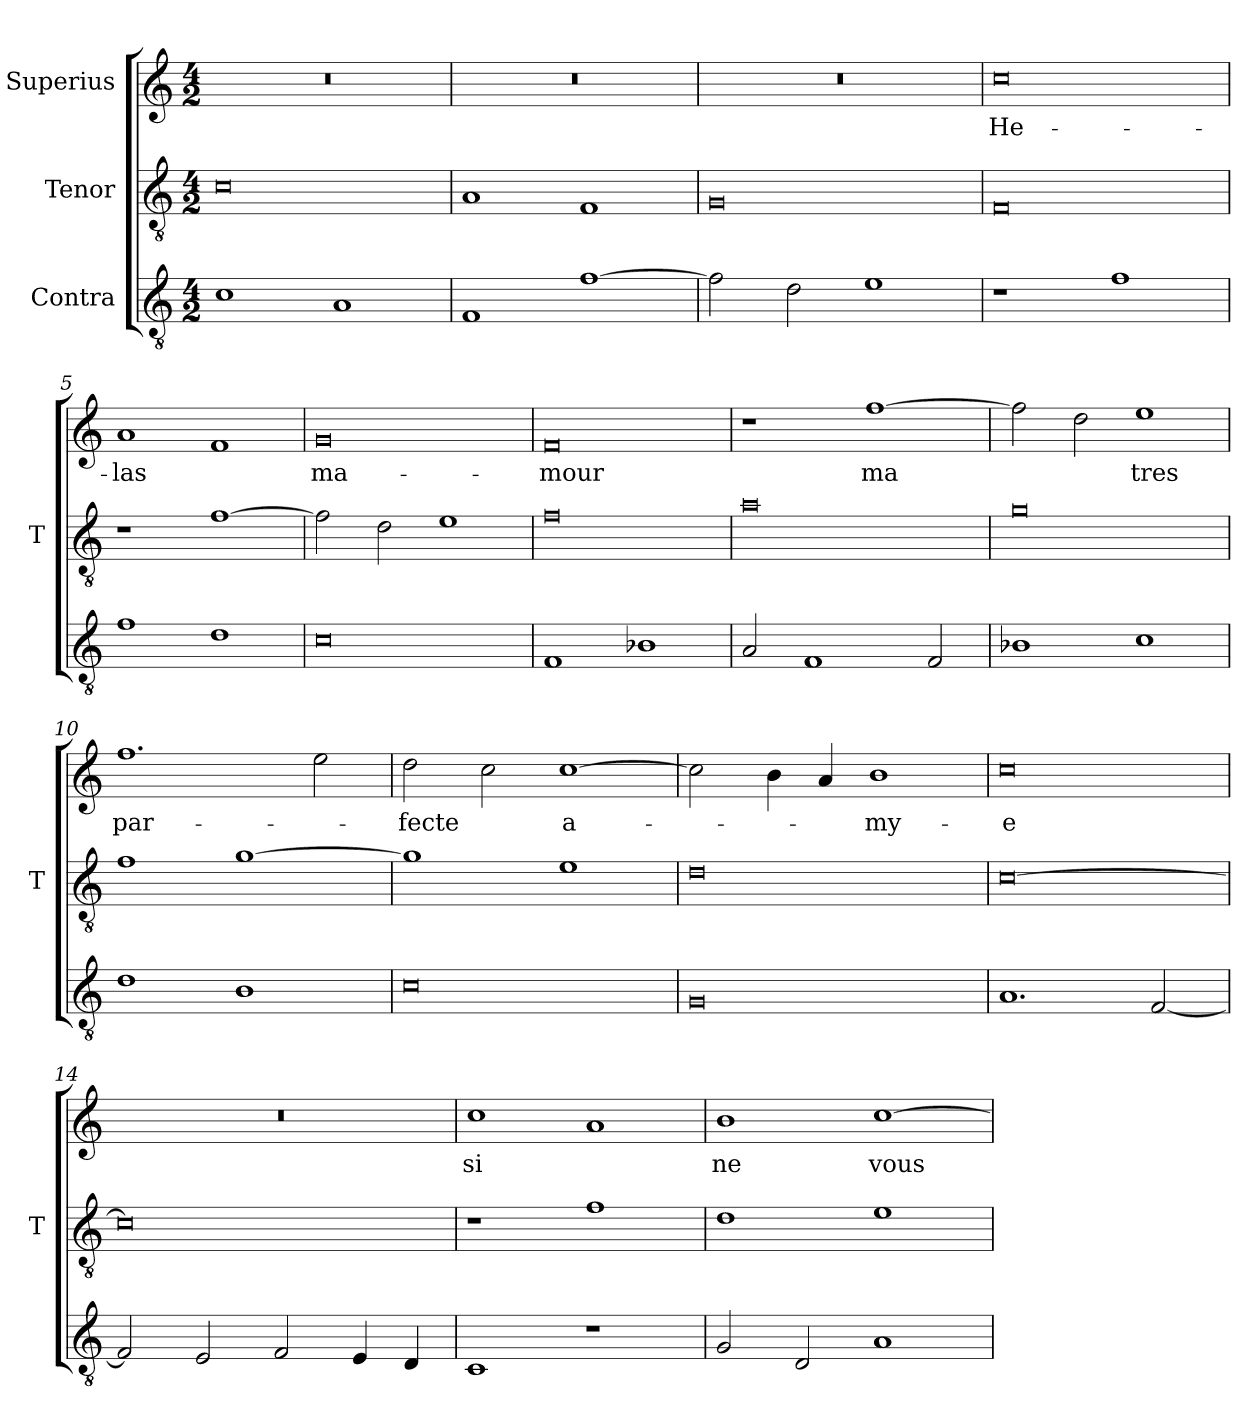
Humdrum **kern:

**kern	**kern	**kern	**text
*part3	*part2	*part1	*part1
*staff3	*staff2	*staff1	*staff1
*I"Contra	*I"Tenor	*I"Superius	*
*	*I'T	*	*
*clefGv2	*clefGv2	*clefG2	*
*M4/2	*M4/2	*M4/2	*
=1	=1	=1	=1
1c	0c	0r	.
1A	.	.	.
=2	=2	=2	=2
1F	1A	0r	.
[1f	1F	.	.
=3	=3	=3	=3
2f]	0G	0r	.
2d	.	.	.
1e	.	.	.
=4	=4	=4	=4
1r	0F	0cc	He-
1f	.	.	.
=5	=5	=5	=5
1f	1r	1a	-las
1d	[1f	1f	.
=6	=6	=6	=6
0c	2f]	0g	ma-
.	2d	.	.
.	1e	.	.
=7	=7	=7	=7
1F	0f	0f	-mour
1B-X	.	.	.
=8	=8	=8	=8
2A	0a	1r	.
1F	.	.	.
.	.	[1ff	-ma
2F	.	.	.
=9	=9	=9	=9
1B-X	0g	2ff]	.
.	.	2dd	.
1c	.	1ee	-tres
=10	=10	=10	=10
1d	1f	1.ff	par-
1B	[1g	.	.
.	.	2ee	.
=11	=11	=11	=11
0c	1g]	2dd	-fecte
.	.	2cc	.
.	1e	[1cc	a-
=12	=12	=12	=12
0G	0d	2cc]	.
.	.	4b	.
.	.	4a	.
.	.	1b	-my-
=13	=13	=13	=13
1.A	[0c	0cc	-e
[2F	.	.	.
=14	=14	=14	=14
2F]	0c]	0r	.
2E	.	.	.
2F	.	.	.
4E	.	.	.
4D	.	.	.
=15	=15	=15	=15
1C	1r	1cc	-si
1r	1f	1a	.
=16	=16	=16	=16
2G	1d	1b	-ne
2D	.	.	.
1A	1e	[1cc	-vous
=	=	=	=
*-	*-	*-	*-
